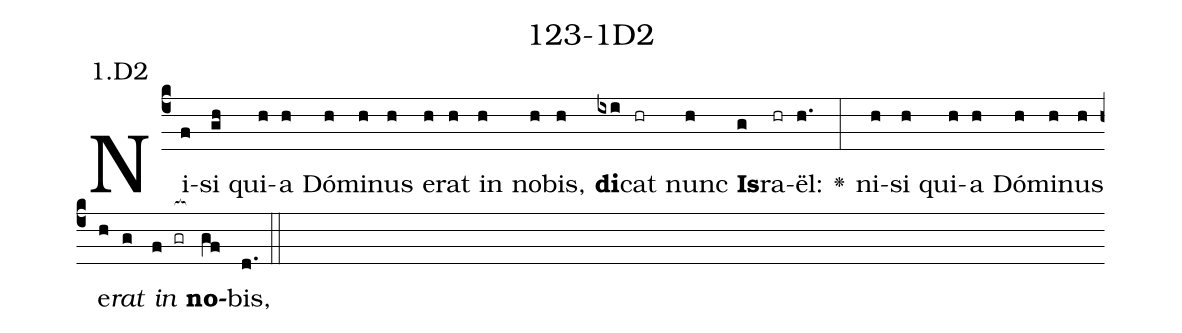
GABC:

name: 123-1D2;
annotation: 1.D2;
%%
(c4)Ni(f)si(gh) qui(h)a(h) Dó(h)mi(h)nus(h) e(h)rat(h) in(h) no(h)bis,(h) <b>di</b>(ixi)cat(hr) nunc(h) <b>Is</b>(g)ra(hr)ël:(h.) <v>\greheightstar</v>(:) ni(h)si(h) qui(h)a(h) Dó(h)mi(h)nus(h) e(h)<i>rat</i>(g) <i>in</i>(f gr[ocb:1{]) <b>no</b>(gf[ocb:0}])bis,(d.) (::)


%E(h) u(h) o(g) u(f) a(gf) e.(d.) (::)
